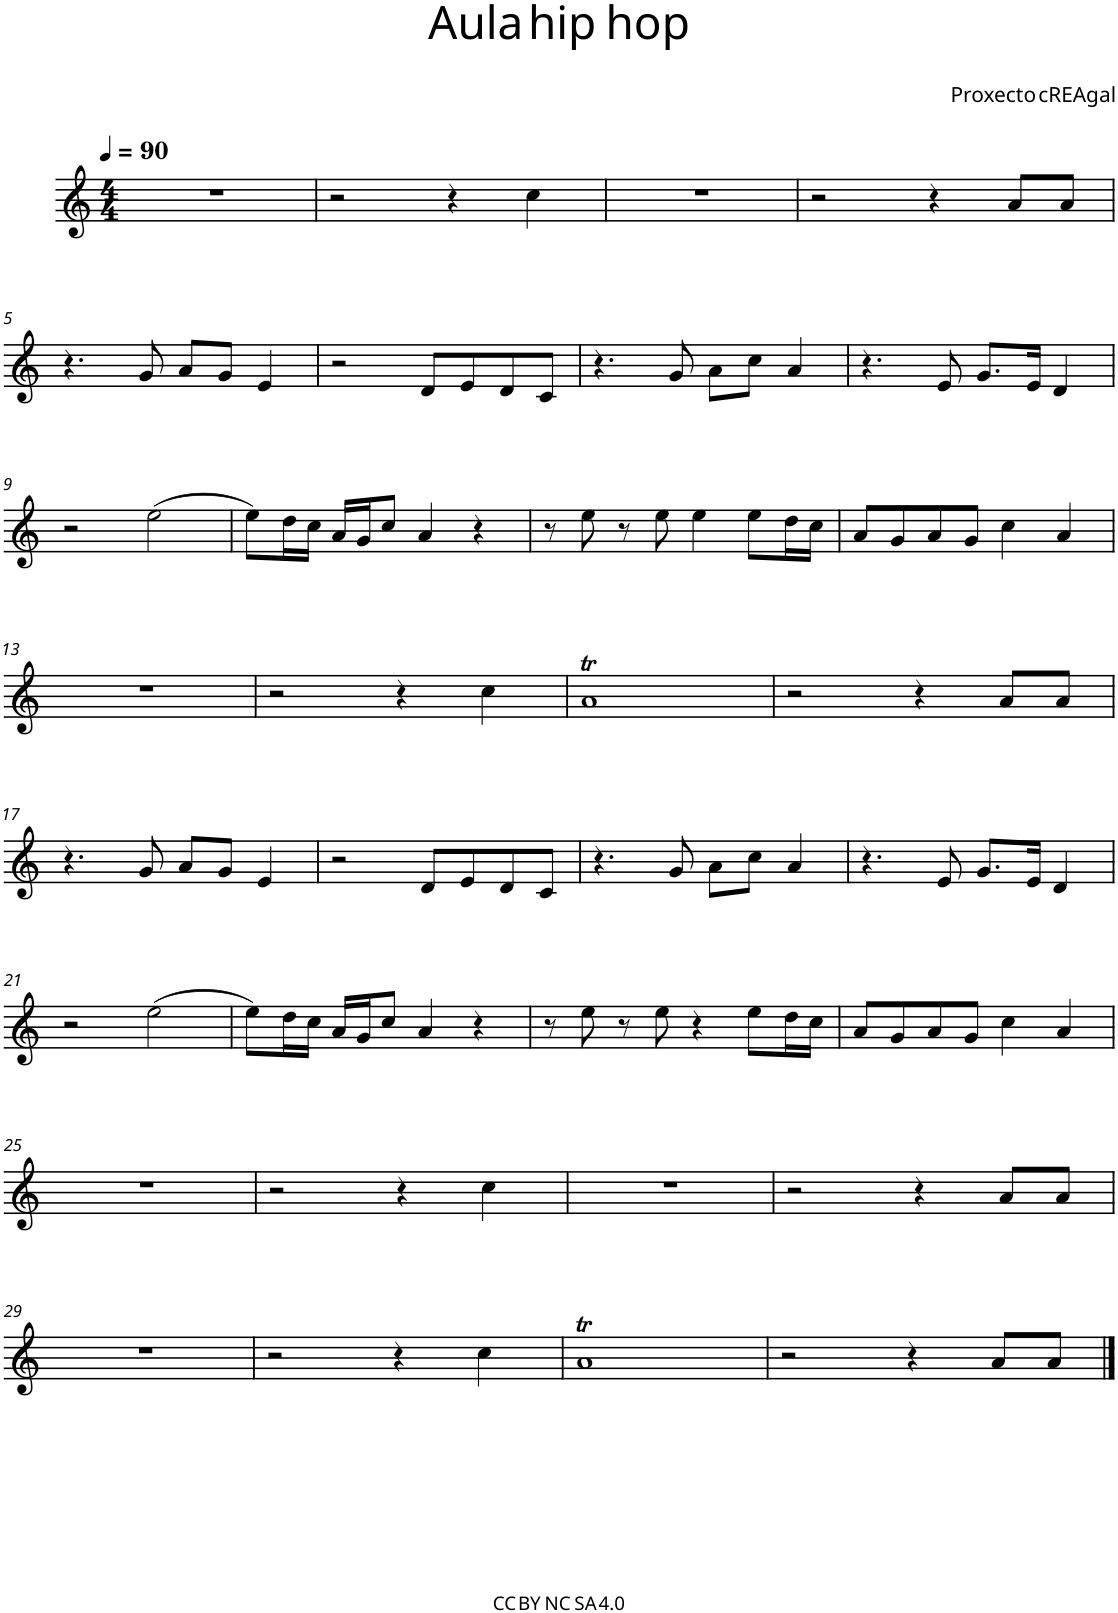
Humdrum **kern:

**kern
*part1
*staff1
*I"Piano
*I'Pno.
*clefG2
*k[]
*M4/4
*MM90
=1
1r
=2
2r
4r
4cc\
=3
1r
=4
2r
4r
8a/L
8a/J
!!LO:LB:g=z
=5
4.r
8g/
8a/L
8g/J
4e/
=6
2r
8d/L
8e/
8d/
8c/J
=7
4.r
8g/
8a\L
8cc\J
4a/
=8
4.r
8e/
8.g/L
16e/Jk
4d/
!!LO:LB:g=z
=9
2r
(2ee\
=10
8ee\L)
16dd\L
16cc\JJ
16a/LL
16g/J
8cc/J
4a/
4r
=11
8r
8ee\
8r
8ee\
4ee\
8ee\L
16dd\L
16cc\JJ
=12
8a/L
8g/
8a/
8g/J
4cc\
4a/
!!LO:LB:g=z
=13
1r
=14
2r
4r
4cc\
=15
1aT
=16
2r
4r
8a/L
8a/J
!!LO:LB:g=z
=17
4.r
8g/
8a/L
8g/J
4e/
=18
2r
8d/L
8e/
8d/
8c/J
=19
4.r
8g/
8a\L
8cc\J
4a/
=20
4.r
8e/
8.g/L
16e/Jk
4d/
!!LO:LB:g=z
=21
2r
(2ee\
=22
8ee\L)
16dd\L
16cc\JJ
16a/LL
16g/J
8cc/J
4a/
4r
=23
8r
8ee\
8r
8ee\
4r
8ee\L
16dd\L
16cc\JJ
=24
8a/L
8g/
8a/
8g/J
4cc\
4a/
!!LO:LB:g=z
=25
1r
=26
2r
4r
4cc\
=27
1r
=28
2r
4r
8a/L
8a/J
!!LO:LB:g=z
=29
1r
=30
2r
4r
4cc\
=31
1aT
=32
2r
4r
8a/L
8a/J
==
*-
